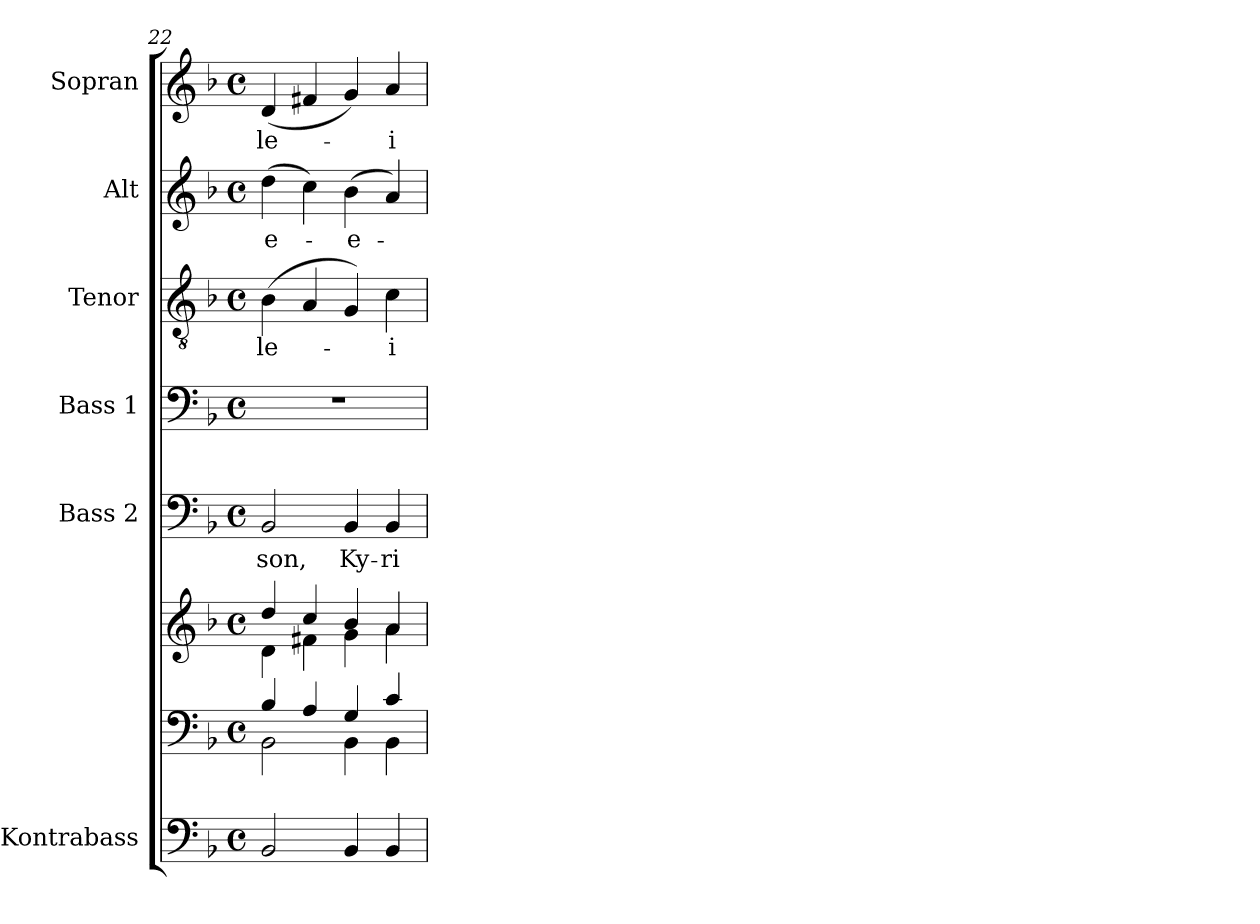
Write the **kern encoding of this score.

**kern	**kern	**kern	**kern	**text	**kern	**kern	**text	**kern	**text	**kern	**text
*part7	*part6	*part6	*part5	*part5	*part4	*part3	*part3	*part2	*part2	*part1	*part1
*staff8	*staff7	*staff6	*staff5	*staff5	*staff4	*staff3	*staff3	*staff2	*staff2	*staff1	*staff1
*I"Kontrabass	*	*	*I"Bass 2	*	*I"Bass 1	*I"Tenor	*	*I"Alt	*	*I"Sopran	*
*I'Kb.	*	*	*I'B. 2	*	*I'B. 1	*I'T.	*	*I'A.	*	*I'S.	*
*clefF4	*clefF4	*clefG2	*clefF4	*	*clefF4	*clefGv2	*	*clefG2	*	*clefG2	*
*ITrd7c12	*	*	*	*	*	*	*	*	*	*	*
*k[b-]	*k[b-]	*k[b-]	*k[b-]	*	*k[b-]	*k[b-]	*	*k[b-]	*	*k[b-]	*
*F:	*F:	*F:	*F:	*	*F:	*F:	*	*F:	*	*F:	*
*M4/4	*M4/4	*M4/4	*M4/4	*	*M4/4	*M4/4	*	*M4/4	*	*M4/4	*
*met(c)	*met(c)	*met(c)	*met(c)	*	*met(c)	*met(c)	*	*met(c)	*	*met(c)	*
=22	=22	=22	=22	=22	=22	=22	=22	=22	=22	=22	=22
*	*^	*^	*	*	*	*	*	*	*	*	*
!	!	!	!	!	!	!LO:LY:b	!	!	!LO:LY:b	!	!LO:LY:b	!	!LO:LY:b
2BBB-/	4B-/	2BB-\	4dd/	4d\	2BB-/	-son,	1r	(>4B-\	-le-	(>4dd\	-e-	(<4d/	-le-
.	4A/	.	4cc/	4f#X\	.	.	.	4A/	.	4cc\)	.	4f#X/	.
!	!	!	!	!	!	!LO:LY:b	!	!	!	!	!LO:LY:b	!	!
4BBB-/	4G/	4BB-\	4b-/	4g\	4BB-/	Ky-	.	4G/)	.	(>4b-\	-e-	4g/)	.
!	!	!	!	!	!	!LO:LY:b	!	!	!LO:LY:b	!	!	!	!LO:LY:b
4BBB-/	4c/	4BB-\	4a/	4a\	4BB-/	-ri-	.	4c\	-i-	4a/)	.	4a/	-i-
*	*v	*v	*	*	*	*	*	*	*	*	*	*	*
*	*	*v	*v	*	*	*	*	*	*	*	*	*
=	=	=	=	=	=	=	=	=	=	=	=
*-	*-	*-	*-	*-	*-	*-	*-	*-	*-	*-	*-
